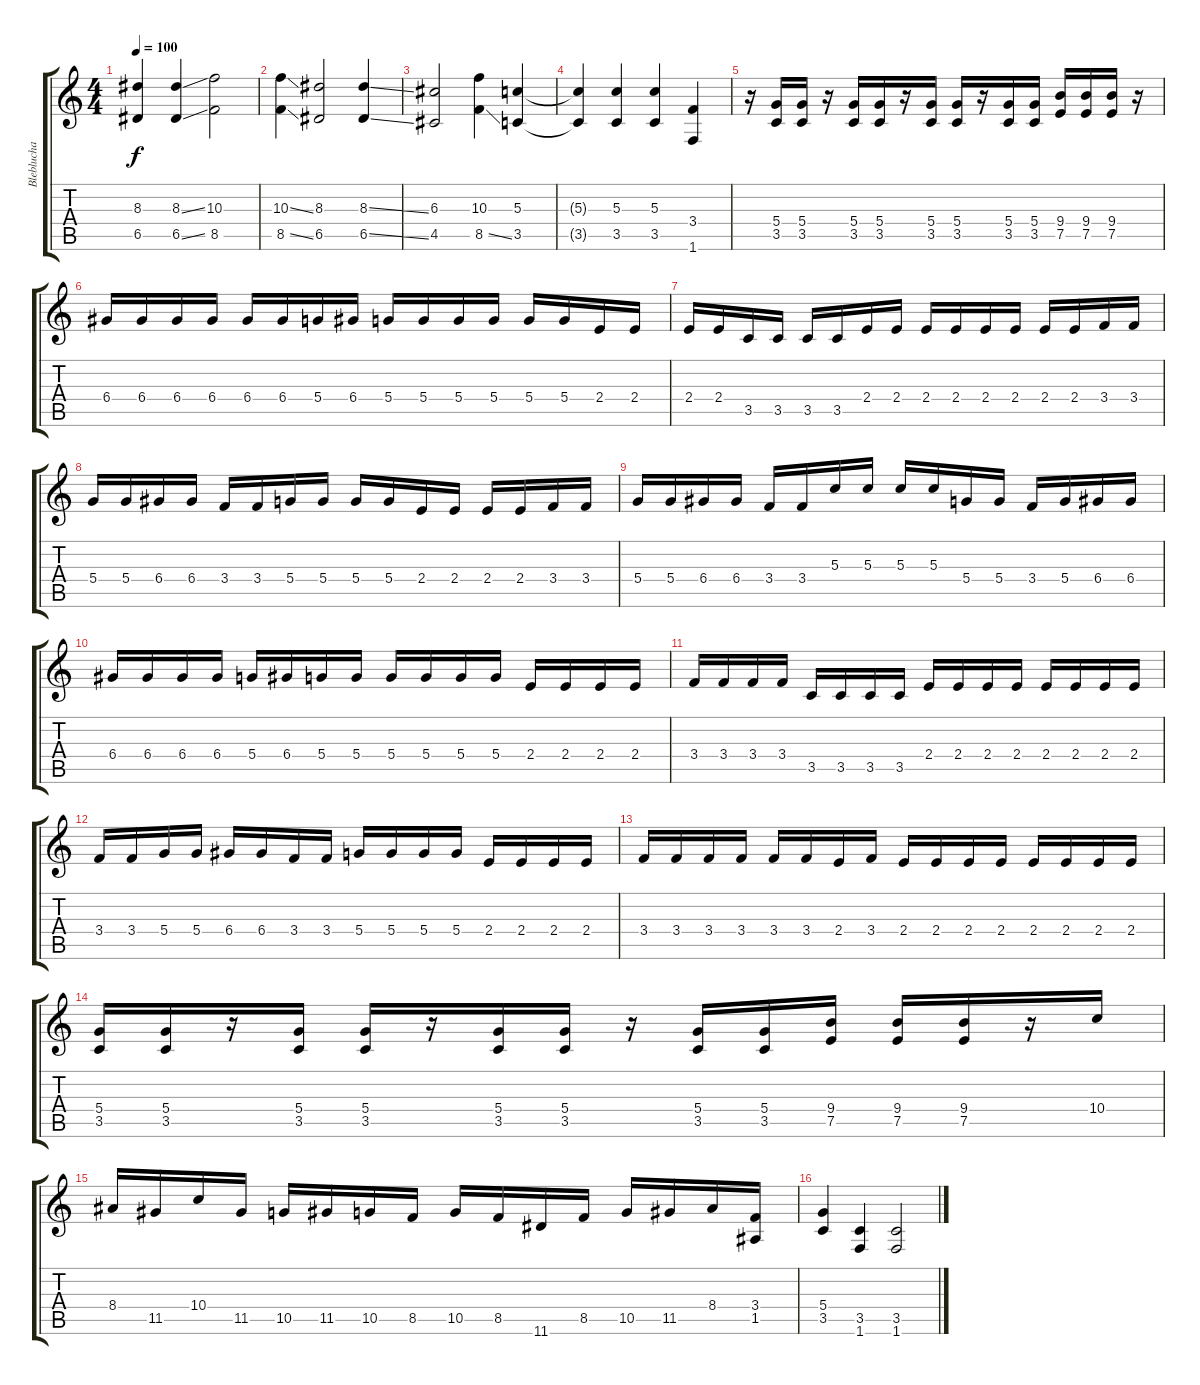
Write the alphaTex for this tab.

\track ("Bleblucha" "Bleblucha") {instrument distortionguitar}
\staff {score tabs}
\tuning (E4 B3 G3 D3 A2 E2) {hide}
\ts (4 4)
\tempo 100
\clef g2
\ks c
(8.3{t} 6.5{t}).4{dy f} (8.3{ss} 6.5{ss}).4 (10.3 8.5).2 |
(10.3{ss} 8.5{ss}).4 (8.3 6.5).2 (8.3{ss} 6.5{ss}).4 |
(6.3 4.5).2 (10.3 8.5{ss}).4 (5.3 3.5).4 |
(5.3{t} 3.5{t}).4 (5.3 3.5).4 (5.3 3.5).4 (3.4 1.6).4 |
r.16 (5.4 3.5).16 (5.4 3.5).16 r.16 (5.4 3.5).16 (5.4 3.5).16 r.16 (5.4 3.5).16 (5.4 3.5).16 r.16 (5.4 3.5).16 (5.4 3.5).16 (9.4 7.5).16 (9.4 7.5).16 (9.4 7.5).16 r.16 |
6.4.16 6.4.16 6.4.16 6.4.16 6.4.16 6.4.16 5.4.16 6.4.16 5.4.16 5.4.16 5.4.16 5.4.16 5.4.16 5.4.16 2.4.16 2.4.16 |
2.4.16 2.4.16 3.5.16 3.5.16 3.5.16 3.5.16 2.4.16 2.4.16 2.4.16 2.4.16 2.4.16 2.4.16 2.4.16 2.4.16 3.4.16 3.4.16 |
5.4.16 5.4.16 6.4.16 6.4.16 3.4.16 3.4.16 5.4.16 5.4.16 5.4.16 5.4.16 2.4.16 2.4.16 2.4.16 2.4.16 3.4.16 3.4.16 |
5.4.16 5.4.16 6.4.16 6.4.16 3.4.16 3.4.16 5.3.16 5.3.16 5.3.16 5.3.16 5.4.16 5.4.16 3.4.16 5.4.16 6.4.16 6.4.16 |
6.4.16 6.4.16 6.4.16 6.4.16 5.4.16 6.4.16 5.4.16 5.4.16 5.4.16 5.4.16 5.4.16 5.4.16 2.4.16 2.4.16 2.4.16 2.4.16 |
3.4.16 3.4.16 3.4.16 3.4.16 3.5.16 3.5.16 3.5.16 3.5.16 2.4.16 2.4.16 2.4.16 2.4.16 2.4.16 2.4.16 2.4.16 2.4.16 |
3.4.16 3.4.16 5.4.16 5.4.16 6.4.16 6.4.16 3.4.16 3.4.16 5.4.16 5.4.16 5.4.16 5.4.16 2.4.16 2.4.16 2.4.16 2.4.16 |
3.4.16 3.4.16 3.4.16 3.4.16 3.4.16 3.4.16 2.4.16 3.4.16 2.4.16 2.4.16 2.4.16 2.4.16 2.4.16 2.4.16 2.4.16 2.4.16 |
(5.4 3.5).16 (5.4 3.5).16 r.16 (5.4 3.5).16 (5.4 3.5).16 r.16 (5.4 3.5).16 (5.4 3.5).16 r.16 (5.4 3.5).16 (5.4 3.5).16 (9.4 7.5).16 (9.4 7.5).16 (9.4 7.5).16 r.16 10.4.16 |
8.4.16 11.5.16 10.4.16 11.5.16 10.5.16 11.5.16 10.5.16 8.5.16 10.5.16 8.5.16 11.6.16 8.5.16 10.5.16 11.5.16 8.4.16 (3.4 1.5).16 |
(5.4 3.5).4 (3.5 1.6).4 (3.5 1.6).2
